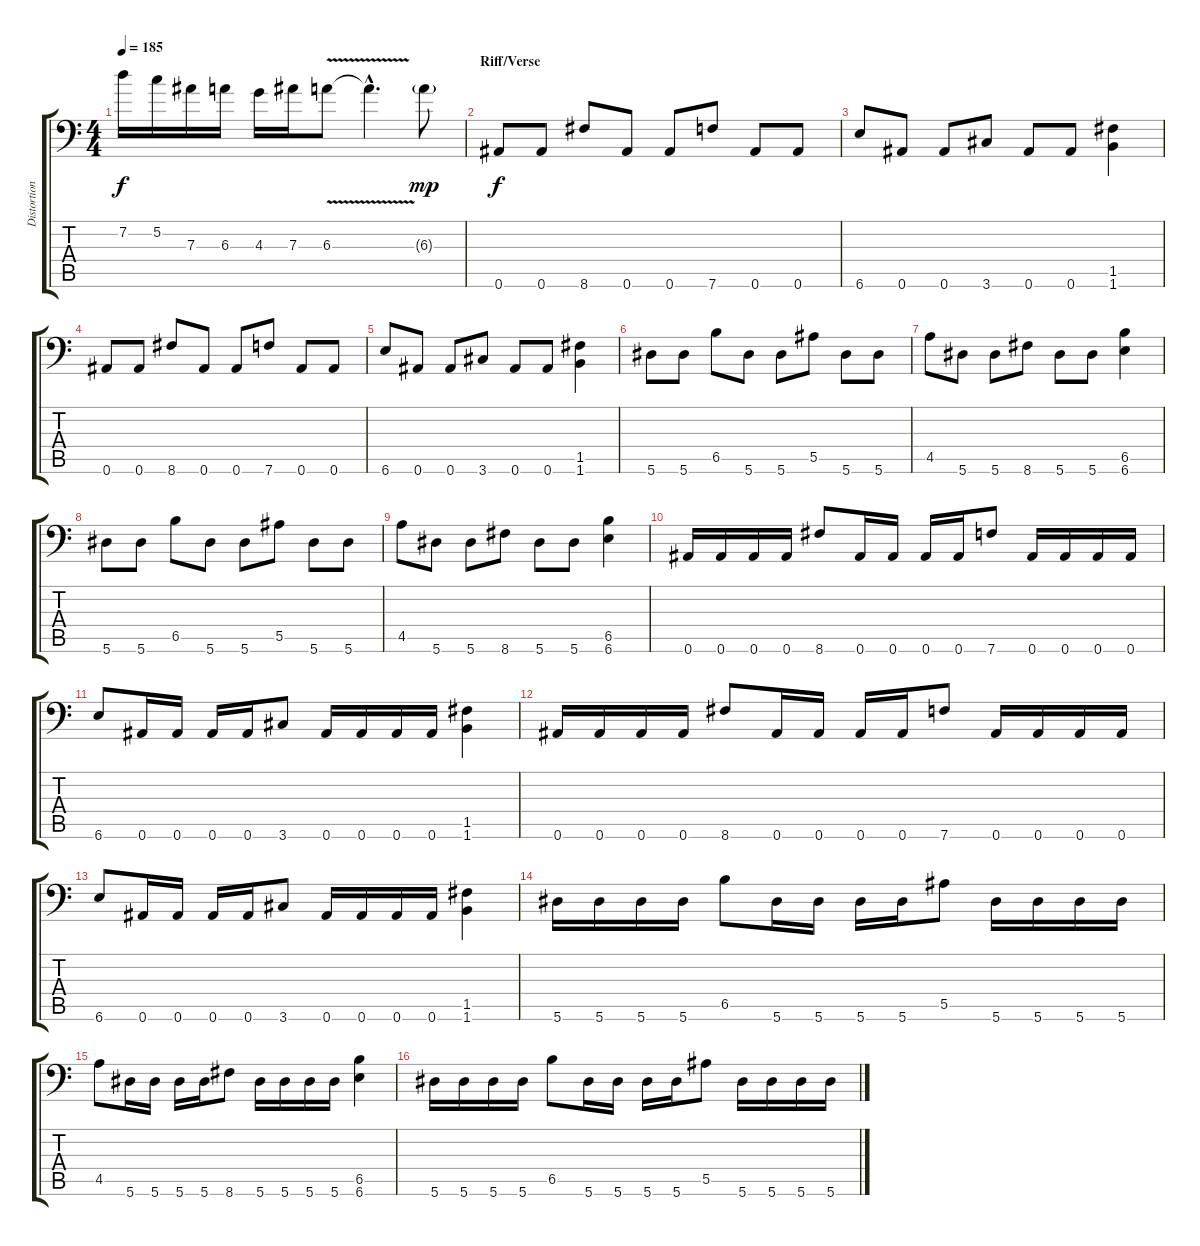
\track ("Distortion Guitar II" "Distortion") {instrument distortionguitar}
\staff {score tabs}
\tuning (C4 G3 Eb3 Bb2 F2 Bb1) {hide}
\ts (4 4)
\tempo 185
\clef f4
\ks c
7.2.16{dy f} 5.2.16 7.3.16 6.3.16 4.3.16 7.3.16 6.3{v}.8 6.3{hac t}.4{d} 6.3{g}.8{dy mp} |
\section ("" "Riff/Verse")
0.6.8{dy f volume 12} 0.6.8 8.6.8 0.6.8 0.6.8 7.6.8 0.6.8 0.6.8 |
6.6.8 0.6.8 0.6.8 3.6.8 0.6.8 0.6.8 (1.5 1.6).4 |
0.6.8 0.6.8 8.6.8 0.6.8 0.6.8 7.6.8 0.6.8 0.6.8 |
6.6.8 0.6.8 0.6.8 3.6.8 0.6.8 0.6.8 (1.5 1.6).4 |
5.6.8 5.6.8 6.5.8 5.6.8 5.6.8 5.5.8 5.6.8 5.6.8 |
4.5.8 5.6.8 5.6.8 8.6.8 5.6.8 5.6.8 (6.5 6.6).4 |
5.6.8 5.6.8 6.5.8 5.6.8 5.6.8 5.5.8 5.6.8 5.6.8 |
4.5.8 5.6.8 5.6.8 8.6.8 5.6.8 5.6.8 (6.5 6.6).4 |
\section ("" "")
0.6.16 0.6.16 0.6.16 0.6.16 8.6.8 0.6.16 0.6.16 0.6.16 0.6.16 7.6.8 0.6.16 0.6.16 0.6.16 0.6.16 |
6.6.8 0.6.16 0.6.16 0.6.16 0.6.16 3.6.8 0.6.16 0.6.16 0.6.16 0.6.16 (1.5 1.6).4 |
0.6.16 0.6.16 0.6.16 0.6.16 8.6.8 0.6.16 0.6.16 0.6.16 0.6.16 7.6.8 0.6.16 0.6.16 0.6.16 0.6.16 |
6.6.8 0.6.16 0.6.16 0.6.16 0.6.16 3.6.8 0.6.16 0.6.16 0.6.16 0.6.16 (1.5 1.6).4 |
5.6.16 5.6.16 5.6.16 5.6.16 6.5.8 5.6.16 5.6.16 5.6.16 5.6.16 5.5.8 5.6.16 5.6.16 5.6.16 5.6.16 |
4.5.8 5.6.16 5.6.16 5.6.16 5.6.16 8.6.8 5.6.16 5.6.16 5.6.16 5.6.16 (6.5 6.6).4 |
5.6.16 5.6.16 5.6.16 5.6.16 6.5.8 5.6.16 5.6.16 5.6.16 5.6.16 5.5.8 5.6.16 5.6.16 5.6.16 5.6.16
